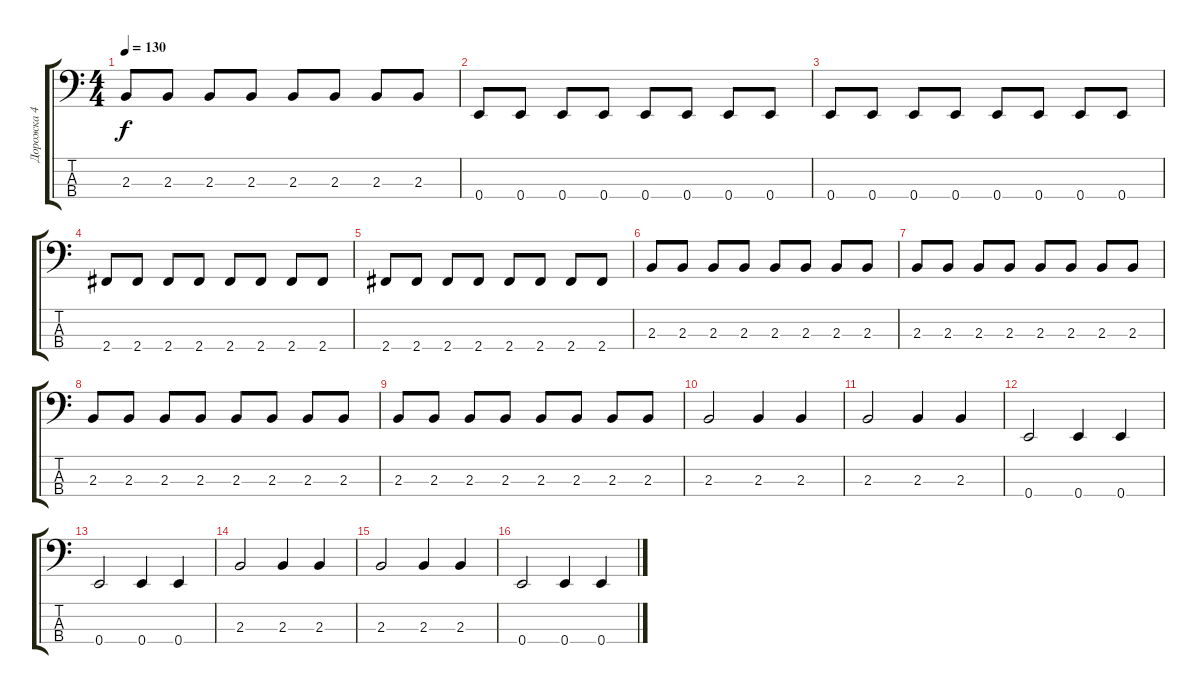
\track ("Дорожка 4" "Дорожка 4") {instrument electricbassfinger}
\staff {score tabs}
\tuning (G2 D2 A1 E1) {hide}
\ts (4 4)
\tempo 130
\clef f4
\ks c
2.3.8{dy f} 2.3.8 2.3.8 2.3.8 2.3.8 2.3.8 2.3.8 2.3.8 |
0.4.8 0.4.8 0.4.8 0.4.8 0.4.8 0.4.8 0.4.8 0.4.8 |
0.4.8 0.4.8 0.4.8 0.4.8 0.4.8 0.4.8 0.4.8 0.4.8 |
2.4.8 2.4.8 2.4.8 2.4.8 2.4.8 2.4.8 2.4.8 2.4.8 |
2.4.8 2.4.8 2.4.8 2.4.8 2.4.8 2.4.8 2.4.8 2.4.8 |
2.3.8 2.3.8 2.3.8 2.3.8 2.3.8 2.3.8 2.3.8 2.3.8 |
2.3.8 2.3.8 2.3.8 2.3.8 2.3.8 2.3.8 2.3.8 2.3.8 |
2.3.8 2.3.8 2.3.8 2.3.8 2.3.8 2.3.8 2.3.8 2.3.8 |
2.3.8 2.3.8 2.3.8 2.3.8 2.3.8 2.3.8 2.3.8 2.3.8 |
2.3.2 2.3.4 2.3.4 |
2.3.2 2.3.4 2.3.4 |
0.4.2 0.4.4 0.4.4 |
0.4.2 0.4.4 0.4.4 |
2.3.2 2.3.4 2.3.4 |
2.3.2 2.3.4 2.3.4 |
0.4.2 0.4.4 0.4.4
